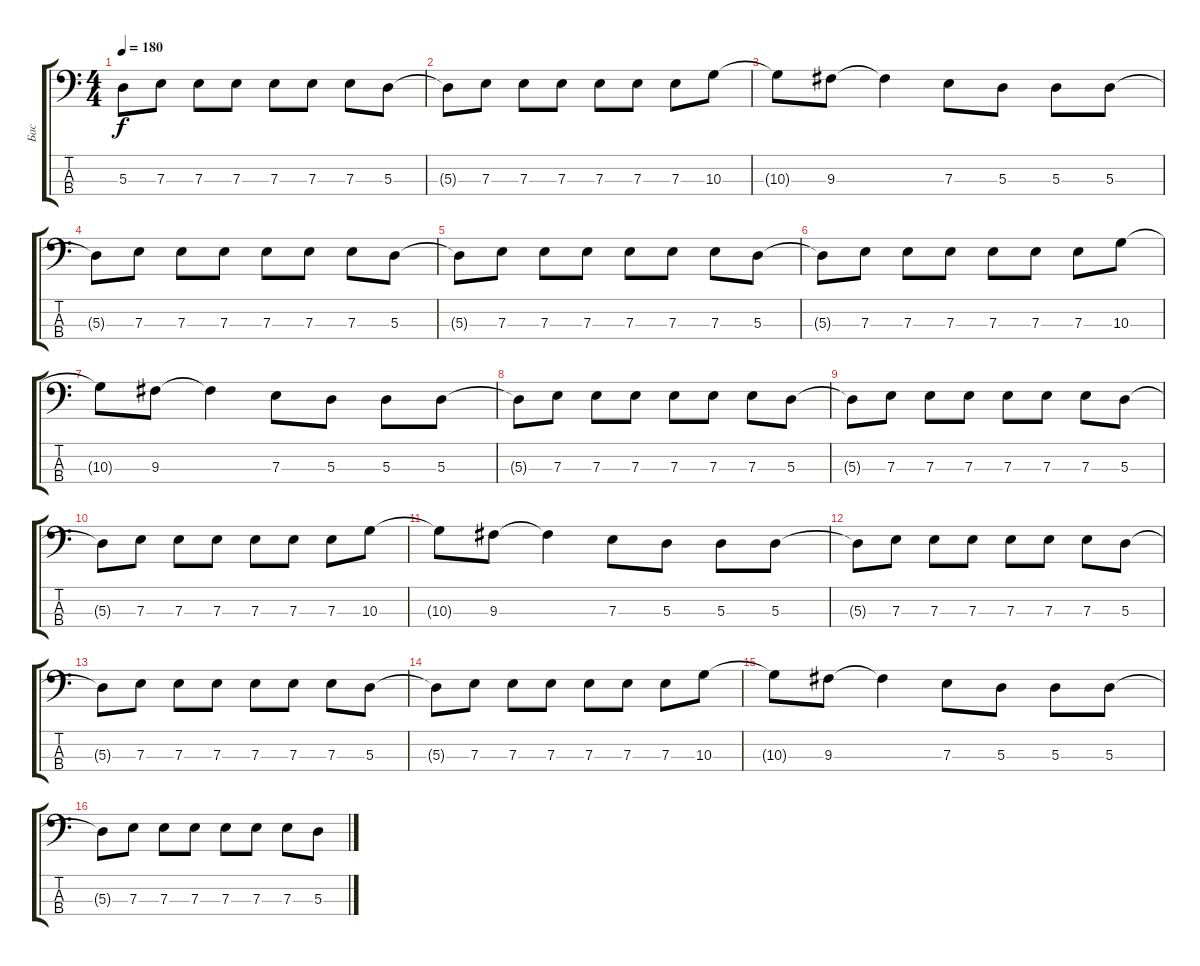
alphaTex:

\track ("Бас" "Бас") {instrument electricbassfinger}
\staff {score tabs}
\tuning (G2 D2 A1 E1) {hide}
\ts (4 4)
\tempo 180
\clef f4
\ks c
5.3{t}.8{dy f} 7.3.8 7.3.8 7.3.8 7.3.8 7.3.8 7.3.8 5.3.8 |
5.3{t}.8 7.3.8 7.3.8 7.3.8 7.3.8 7.3.8 7.3.8 10.3.8 |
10.3{t}.8 9.3.8 9.3{t}.4 7.3.8 5.3.8 5.3.8 5.3.8 |
5.3{t}.8 7.3.8 7.3.8 7.3.8 7.3.8 7.3.8 7.3.8 5.3.8 |
5.3{t}.8 7.3.8 7.3.8 7.3.8 7.3.8 7.3.8 7.3.8 5.3.8 |
5.3{t}.8 7.3.8 7.3.8 7.3.8 7.3.8 7.3.8 7.3.8 10.3.8 |
10.3{t}.8 9.3.8 9.3{t}.4 7.3.8 5.3.8 5.3.8 5.3.8 |
5.3{t}.8 7.3.8 7.3.8 7.3.8 7.3.8 7.3.8 7.3.8 5.3.8 |
5.3{t}.8 7.3.8 7.3.8 7.3.8 7.3.8 7.3.8 7.3.8 5.3.8 |
5.3{t}.8 7.3.8 7.3.8 7.3.8 7.3.8 7.3.8 7.3.8 10.3.8 |
10.3{t}.8 9.3.8 9.3{t}.4 7.3.8 5.3.8 5.3.8 5.3.8 |
5.3{t}.8 7.3.8 7.3.8 7.3.8 7.3.8 7.3.8 7.3.8 5.3.8 |
5.3{t}.8 7.3.8 7.3.8 7.3.8 7.3.8 7.3.8 7.3.8 5.3.8 |
5.3{t}.8 7.3.8 7.3.8 7.3.8 7.3.8 7.3.8 7.3.8 10.3.8 |
10.3{t}.8 9.3.8 9.3{t}.4 7.3.8 5.3.8 5.3.8 5.3.8 |
5.3{t}.8 7.3.8 7.3.8 7.3.8 7.3.8 7.3.8 7.3.8 5.3.8
